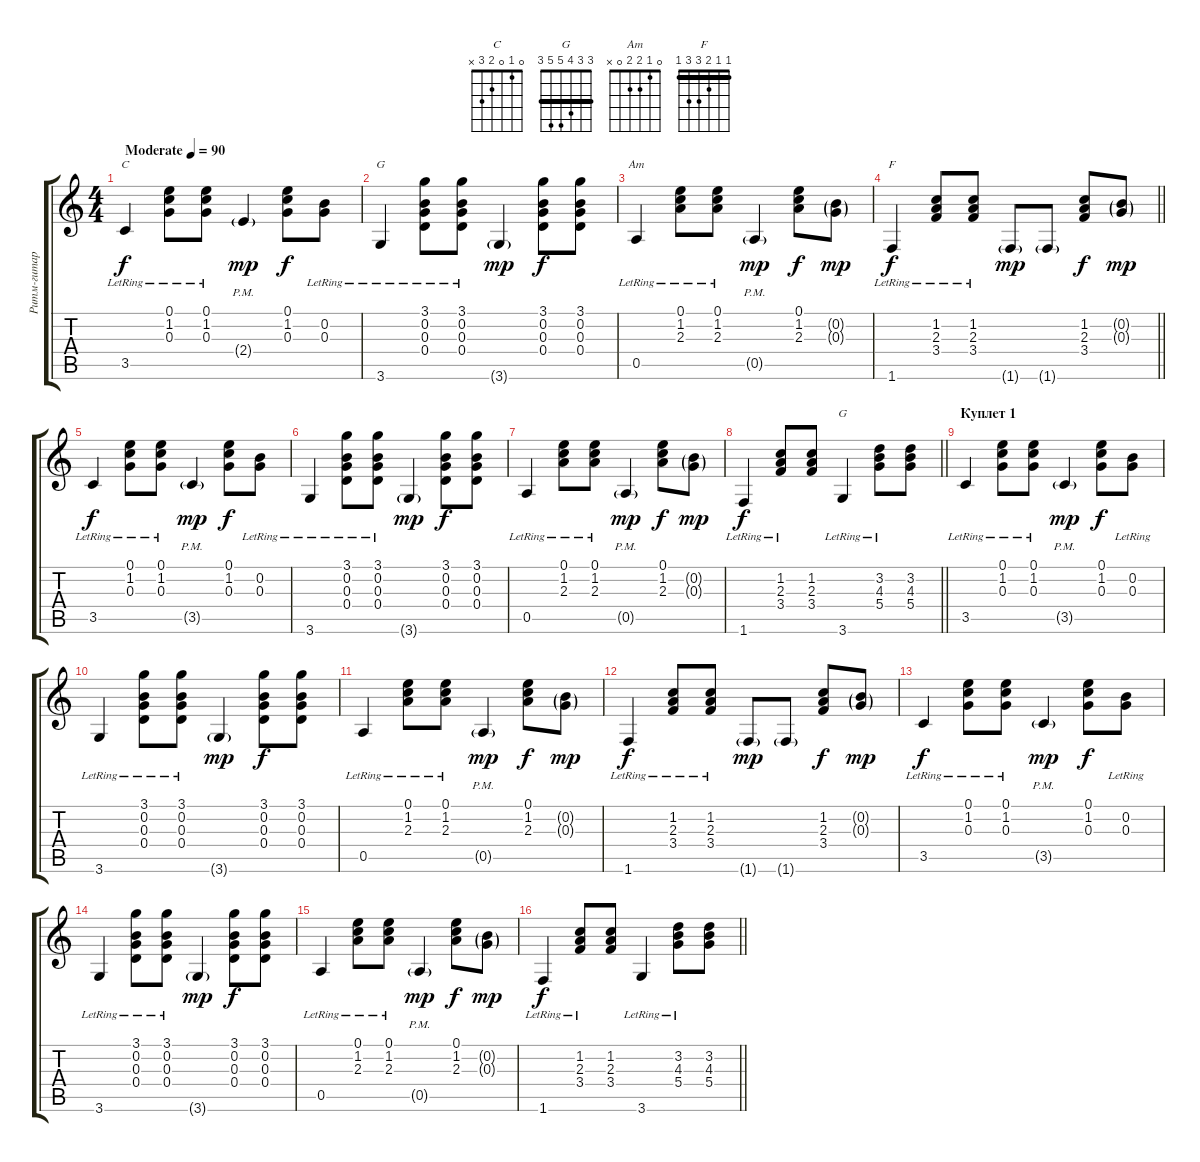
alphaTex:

\track ("Ритм-гитара" "Ритм-гитар") {instrument acousticguitarsteel}
\staff {score tabs}
\tuning (E4 B3 G3 D3 A2 E2) {hide}
\chord ("C" 0 1 0 2 3 x)
\chord ("G" 3 0 0 0 2 3)
\chord ("Am" 0 1 2 2 0 x)
\chord ("F" 1 1 2 3 3 1) {barre 1}
\chord ("G" 3 3 4 5 5 3) {barre 3}
\ts (4 4)
\tempo (90 "Moderate")
\clef g2
\ks c
3.5{lr}.4{ch "C" dy f instrument acousticguitarsteel} (0.1{lr} 1.2{lr} 0.3{lr}).8 (0.1{lr} 1.2{lr} 0.3{lr}).8 2.4{g pm}.4{dy mp} (0.1 1.2 0.3).8{dy f} (0.2{lr} 0.3{lr}).8 |
3.6{lr}.4{ch "G"} (3.1{lr} 0.2{lr} 0.3{lr} 0.4{lr}).8 (3.1{lr} 0.2{lr} 0.3{lr} 0.4{lr}).8 3.6{g}.4{dy mp} (3.1 0.2 0.3 0.4).8{dy f} (3.1 0.2 0.3 0.4).8 |
0.5{lr}.4{ch "Am"} (0.1{lr} 1.2{lr} 2.3{lr}).8 (0.1{lr} 1.2{lr} 2.3{lr}).8 0.5{g pm}.4{dy mp} (0.1 1.2 2.3).8{dy f} (0.2{g} 0.3{g}).8{dy mp} |
\barLineRight lightlight
1.6{lr}.4{ch "F" dy f} (1.2{lr} 2.3{lr} 3.4{lr}).8 (1.2{lr} 2.3{lr} 3.4{lr}).8 1.6{g}.8{dy mp} 1.6{g}.8 (1.2 2.3 3.4).8{dy f} (0.2{g} 0.3{g}).8{dy mp} |
\section ("" "")
3.5{lr}.4{dy f} (0.1{lr} 1.2{lr} 0.3{lr}).8 (0.1{lr} 1.2{lr} 0.3{lr}).8 3.5{g pm}.4{dy mp} (0.1 1.2 0.3).8{dy f} (0.2{lr} 0.3{lr}).8 |
3.6{lr}.4 (3.1{lr} 0.2{lr} 0.3{lr} 0.4{lr}).8 (3.1{lr} 0.2{lr} 0.3{lr} 0.4{lr}).8 3.6{g}.4{dy mp} (3.1 0.2 0.3 0.4).8{dy f} (3.1 0.2 0.3 0.4).8 |
0.5{lr}.4 (0.1{lr} 1.2{lr} 2.3{lr}).8 (0.1{lr} 1.2{lr} 2.3{lr}).8 0.5{g pm}.4{dy mp} (0.1 1.2 2.3).8{dy f} (0.2{g} 0.3{g}).8{dy mp} |
\barLineRight lightlight
1.6{lr}.4{dy f} (1.2{lr} 2.3{lr} 3.4{lr}).8 (1.2 2.3 3.4).8 3.6{lr}.4{ch "G"} (3.2{lr} 4.3{lr} 5.4{lr}).8 (3.2 4.3 5.4).8 |
\section ("" "Куплет 1")
3.5{lr}.4 (0.1{lr} 1.2{lr} 0.3{lr}).8 (0.1{lr} 1.2{lr} 0.3{lr}).8 3.5{g pm}.4{dy mp} (0.1 1.2 0.3).8{dy f} (0.2{lr} 0.3{lr}).8 |
3.6{lr}.4 (3.1{lr} 0.2{lr} 0.3{lr} 0.4{lr}).8 (3.1{lr} 0.2{lr} 0.3{lr} 0.4{lr}).8 3.6{g}.4{dy mp} (3.1 0.2 0.3 0.4).8{dy f} (3.1 0.2 0.3 0.4).8 |
0.5{lr}.4 (0.1{lr} 1.2{lr} 2.3{lr}).8 (0.1{lr} 1.2{lr} 2.3{lr}).8 0.5{g pm}.4{dy mp} (0.1 1.2 2.3).8{dy f} (0.2{g} 0.3{g}).8{dy mp} |
1.6{lr}.4{dy f} (1.2{lr} 2.3{lr} 3.4{lr}).8 (1.2{lr} 2.3{lr} 3.4{lr}).8 1.6{g}.8{dy mp} 1.6{g}.8 (1.2 2.3 3.4).8{dy f} (0.2{g} 0.3{g}).8{dy mp} |
3.5{lr}.4{dy f} (0.1{lr} 1.2{lr} 0.3{lr}).8 (0.1{lr} 1.2{lr} 0.3{lr}).8 3.5{g pm}.4{dy mp} (0.1 1.2 0.3).8{dy f} (0.2{lr} 0.3{lr}).8 |
3.6{lr}.4 (3.1{lr} 0.2{lr} 0.3{lr} 0.4{lr}).8 (3.1{lr} 0.2{lr} 0.3{lr} 0.4{lr}).8 3.6{g}.4{dy mp} (3.1 0.2 0.3 0.4).8{dy f} (3.1 0.2 0.3 0.4).8 |
0.5{lr}.4 (0.1{lr} 1.2{lr} 2.3{lr}).8 (0.1{lr} 1.2{lr} 2.3{lr}).8 0.5{g pm}.4{dy mp} (0.1 1.2 2.3).8{dy f} (0.2{g} 0.3{g}).8{dy mp} |
\barLineRight lightlight
1.6{lr}.4{dy f} (1.2{lr} 2.3{lr} 3.4{lr}).8 (1.2 2.3 3.4).8 3.6{lr}.4 (3.2{lr} 4.3{lr} 5.4{lr}).8 (3.2 4.3 5.4).8
